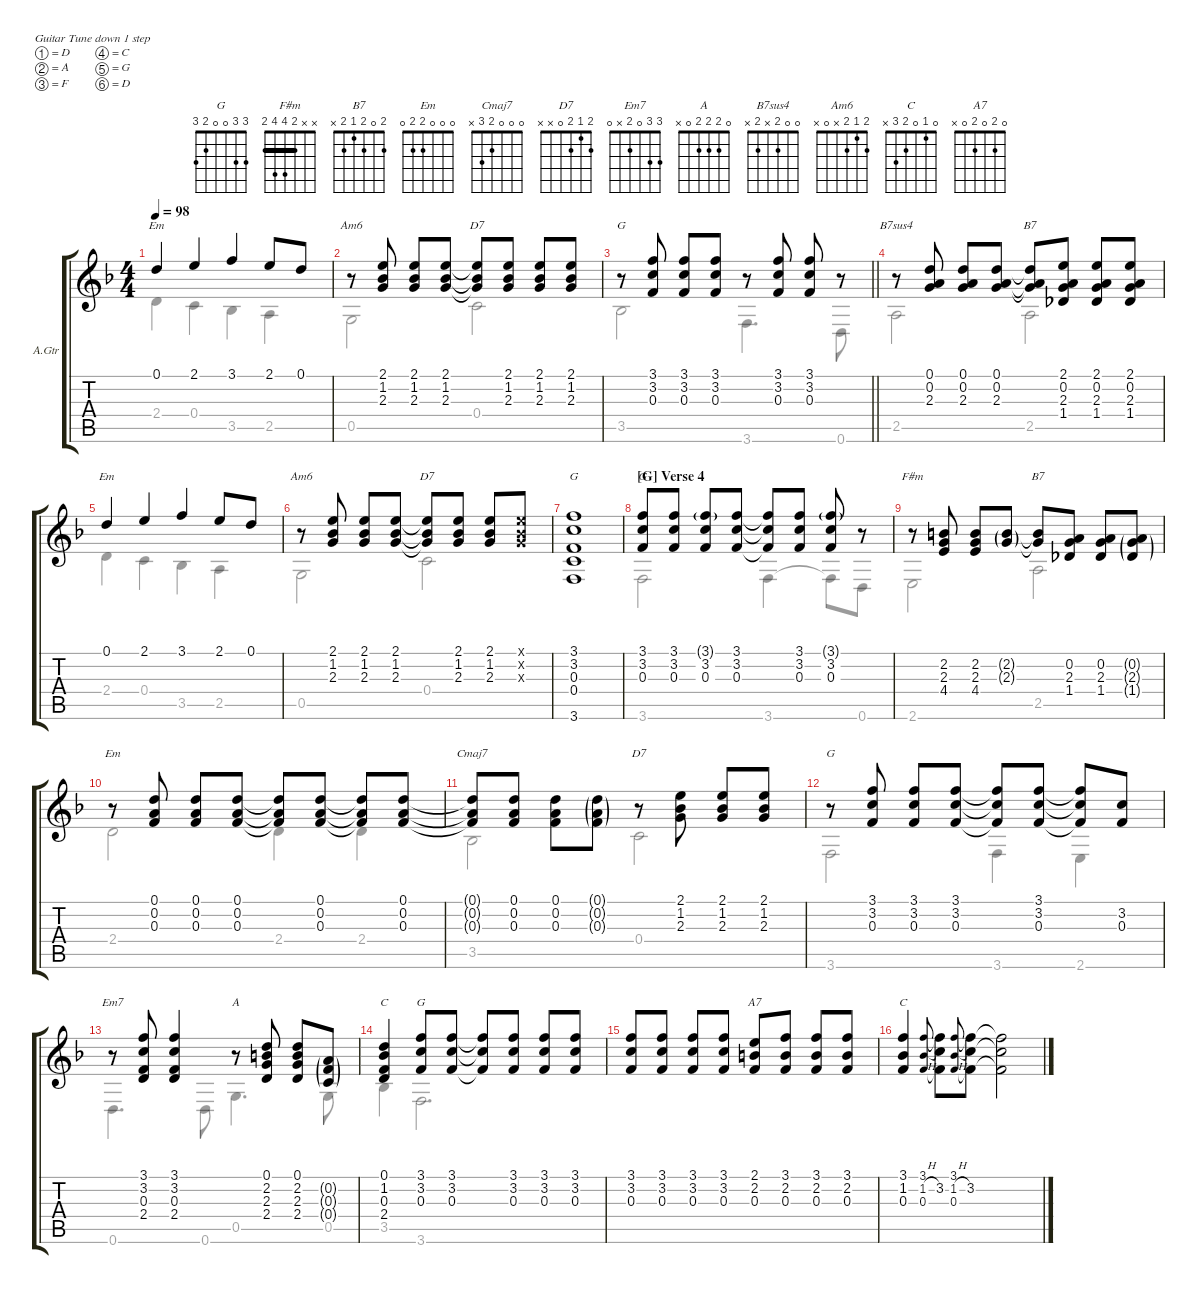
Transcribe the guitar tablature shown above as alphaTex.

\hideDynamics
\bracketExtendMode groupsimilarinstruments
\firstSystemTrackNameOrientation horizontal
\otherSystemsTrackNameOrientation horizontal
\track ("A.Guitar" "A.Gtr") {multiBarRest instrument acousticguitarsteel}
\staff {score tabs}
\tuning (D4 A3 F3 C3 G2 D2)
\chord ("G" 3 3 0 0 2 3)
\chord ("F#m" x x 2 4 4 2) {barre 2}
\chord ("B7" 2 0 2 1 2 x)
\chord ("Em" 0 0 0 2 2 0)
\chord ("Cmaj7" 0 0 0 2 3 x)
\chord ("D7" 2 1 2 0 x x)
\chord ("Em7" 3 3 0 2 x 0)
\chord ("A" 0 2 2 2 0 x)
\chord ("B7sus4" 0 0 2 x 2 x)
\chord ("Am6" 2 1 2 x 0 x)
\chord ("C" 0 1 0 2 3 x)
\chord ("A7" 0 2 0 2 0 x)
\voice
\ts (4 4)
\tempo 98
\clef g2
\ks f
0.1.4{ch "Em" dy mf} 2.1.4 3.1.4 2.1.8 0.1.8 |
r.8{ch "Am6"} (2.1 1.2 2.3).8 (2.1 1.2 2.3).8 (2.1 1.2 2.3).8 (2.1{t} 1.2{t} 2.3{t}).8{ch "D7"} (2.1 1.2 2.3).8 (2.1 1.2 2.3).8 (2.1 1.2 2.3).8 |
\barLineRight lightlight
r.8{ch "G"} (3.1 3.2 0.3).8 (3.1 3.2 0.3).8 (3.1 3.2 0.3).8 r.8 (3.1 3.2 0.3).8 (3.1 3.2 0.3).8 r.8 |
r.8{ch "B7sus4"} (0.1 0.2 2.3).8 (0.1 0.2 2.3).8 (0.1 0.2 2.3).8 (0.1{t} 0.2{t} 2.3{t}).8{ch "B7"} (2.1 0.2 2.3 1.4).8 (2.1 0.2 2.3 1.4).8 (2.1 0.2 2.3 1.4).8 |
0.1.4{ch "Em"} 2.1.4 3.1.4 2.1.8 0.1.8 |
r.8{ch "Am6"} (2.1 1.2 2.3).8 (2.1 1.2 2.3).8 (2.1 1.2 2.3).8 (2.1{t} 1.2{t} 2.3{t}).8{ch "D7"} (2.1 1.2 2.3).8 (2.1 1.2 2.3).8 (2.1{x} 1.2{x} 2.3{x}).8 |
(3.1 3.2 0.3 3.6 0.4).1{ch "G" lyrics (0 "") lyrics (1 "") lyrics (2 "") lyrics (3 "") lyrics (4 "")} |
\section ("G" "Verse 4")
(3.1 3.2 0.3).8{ch "G" dy mp} (3.1 3.2 0.3).8{dy mf} (3.1{g} 3.2 0.3).8 (3.1 3.2 0.3).8 (3.1{t} 0.3{t} 3.2{t}).8 (3.1 3.2 0.3).8 (3.1{g} 3.2 0.3).8 r.8 |
r.8{ch "F#m"} (2.2 2.3 4.4).8 (2.2 2.3 4.4).8 (2.2{g} 2.3{g}).8 (2.2{t} 2.3{t}).8{ch "B7"} (0.2 2.3 1.4).8 (0.2 2.3 1.4).8 (0.2{g} 2.3{g} 1.4{g}).8 |
r.8{ch "Em"} (0.1 0.2 0.3).8 (0.1 0.2 0.3).8 (0.1 0.2 0.3).8 (0.1{t} 0.3{t} 0.2{t}).8 (0.1 0.2 0.3).8 (0.1{t} 0.3{t} 0.2{t}).8 (0.1 0.2 0.3).8 |
(0.1{t} 0.3{t} 0.2{t}).8{ch "Cmaj7"} (0.1 0.2 0.3).8 (0.1 0.2 0.3).8 (0.1{g} 0.2{g} 0.3{g}).8 r.8{ch "D7" beam invert} (2.1 1.2 2.3).8 (2.1 1.2 2.3).8 (2.1 1.2 2.3).8 |
r.8{ch "G"} (3.1 3.2 0.3).8 (3.1 3.2 0.3).8 (3.1 3.2 0.3).8 (3.1{t} 3.2{t} 0.3{t}).8 (3.1 3.2 0.3).8 (0.3{t} 3.2{t} 3.1{t}).8 (3.2 0.3).8 |
r.8{ch "Em7"} (3.2 0.3 2.4 3.1).8 (2.4 3.1 3.2 0.3).4 r.8{ch "A"} (0.1 2.2 2.3 2.4).8 (0.1 2.2 2.3 2.4).8 (0.2{g} 0.3{g} 0.4{g}).8 |
\tempo (88 1 hide)
(0.1 1.2 0.3 2.4).4{ch "C" lyrics (0 "") lyrics (1 "") lyrics (2 "") lyrics (3 "") lyrics (4 "")} (3.1 3.2 0.3).8{ch "G" lyrics (0 "") lyrics (1 "") lyrics (2 "") lyrics (3 "") lyrics (4 "")} (3.1 3.2 0.3).8{lyrics (0 "") lyrics (1 "") lyrics (2 "") lyrics (3 "") lyrics (4 "")} (3.1{t} 3.2{t} 0.3{t}).8{lyrics (0 "") lyrics (1 "") lyrics (2 "") lyrics (3 "") lyrics (4 "")} (3.1 3.2 0.3).8{lyrics (0 "") lyrics (1 "") lyrics (2 "") lyrics (3 "") lyrics (4 "")} (3.1 3.2 0.3).8{lyrics (0 "") lyrics (1 "") lyrics (2 "") lyrics (3 "") lyrics (4 "")} (3.1 3.2 0.3).8{lyrics (0 "") lyrics (1 "") lyrics (2 "") lyrics (3 "") lyrics (4 "")} |
\tempo (88 hide)
\tempo (93 0.0875 hide)
\tempo (57 1 hide)
\scale
0.560266 (3.1 3.2 0.3).8{beam invert} (3.1 3.2 0.3).8 (3.1 3.2 0.3).8{beam invert} (3.1 3.2 0.3).8 (2.1 2.2 0.3).8{ch "A7" beam invert} (3.1 2.2 0.3).8 (3.1 2.2 0.3).8{beam invert} (3.1 2.2 0.3).8 |
\scale
0.439722 (3.1 1.2 0.3).4{ch "C" beam invert} (3.1 1.2{h} 0.3).8{gr onbeat} (3.1{t} 3.2 0.3{t}).8 (3.1 1.2{h} 0.3).8{gr onbeat} (3.1{t} 3.2 0.3{t}).8 (3.1{t} 3.2{t} 0.3{t}).2
\voice
\clef g2
\ottava regular
\simile none
\ks f
2.4.4{dy mp} 0.4.4 3.5.4 2.5.4 |
0.5.2 0.4.2 |
\barLineRight lightlight
3.5.2 3.6.4{d} 0.6.8 |
2.5.2 2.5.2 |
2.4.4 0.4.4 3.5.4 2.5.4 |
0.5.2 0.4.2 |
|
3.6.2 3.6.4 3.6{t}.8 0.6.8 |
2.6.2 2.5.2 |
2.4.2 2.4.4 2.4.4 |
3.5.2 0.4.2 |
3.6.2 3.6.4 2.6.4 |
0.6.4{d} 0.6.8 0.5.4{d} 0.5.8 |
3.5.4 3.6.2{d} |
\scale
0.560266 |
\scale
0.439722
